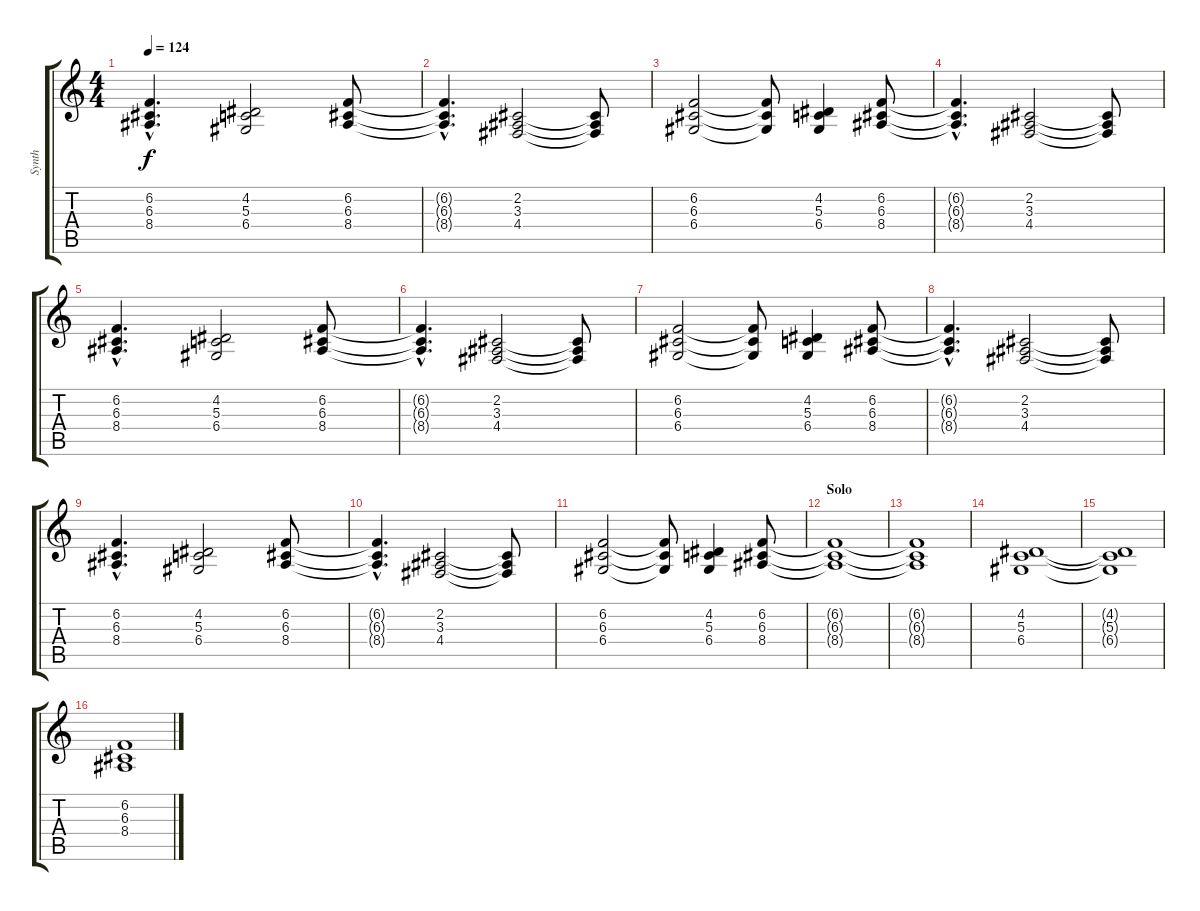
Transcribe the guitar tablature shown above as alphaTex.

\track ("Synth" "Synth") {instrument synthstrings1}
\staff {score tabs}
\tuning (E4 B3 G3 D3 A2 E2) {hide}
\ts (4 4)
\tempo 124
\clef g2
\ks c
(6.2{hac} 6.3{hac} 8.4{hac}).4{d dy f} (4.2 5.3 6.4).2 (6.2 6.3 8.4).8 |
(6.2{hac t} 6.3{hac t} 8.4{hac t}).4{d} (2.2 3.3 4.4).2 (2.2{t} 3.3{t} 4.4{t}).8 |
(6.2 6.3 6.4).2 (6.2{t} 6.3{t} 6.4{t}).8 (4.2 5.3 6.4).4 (6.2 6.3 8.4).8 |
(6.2{hac t} 6.3{hac t} 8.4{hac t}).4{d} (2.2 3.3 4.4).2 (2.2{t} 3.3{t} 4.4{t}).8 |
(6.2{hac} 6.3{hac} 8.4{hac}).4{d} (4.2 5.3 6.4).2 (6.2 6.3 8.4).8 |
(6.2{hac t} 6.3{hac t} 8.4{hac t}).4{d} (2.2 3.3 4.4).2 (2.2{t} 3.3{t} 4.4{t}).8 |
(6.2 6.3 6.4).2 (6.2{t} 6.3{t} 6.4{t}).8 (4.2 5.3 6.4).4 (6.2 6.3 8.4).8 |
(6.2{hac t} 6.3{hac t} 8.4{hac t}).4{d} (2.2 3.3 4.4).2 (2.2{t} 3.3{t} 4.4{t}).8 |
(6.2{hac} 6.3{hac} 8.4{hac}).4{d} (4.2 5.3 6.4).2 (6.2 6.3 8.4).8 |
(6.2{hac t} 6.3{hac t} 8.4{hac t}).4{d} (2.2 3.3 4.4).2 (2.2{t} 3.3{t} 4.4{t}).8 |
(6.2 6.3 6.4).2 (6.2{t} 6.3{t} 6.4{t}).8 (4.2 5.3 6.4).4 (6.2 6.3 8.4).8 |
\section ("" "Solo")
(6.2{t} 6.3{t} 8.4{t}).1 |
(6.2{t} 6.3{t} 8.4{t}).1 |
(4.2 5.3 6.4).1 |
(4.2{t} 5.3{t} 6.4{t}).1 |
(6.2 6.3 8.4).1
